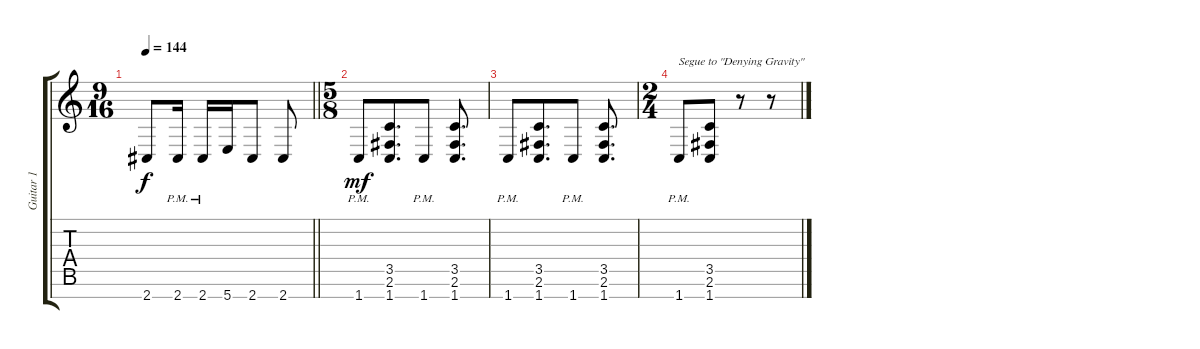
\track ("Guitar 1" "Guitar 1") {instrument distortionguitar}
\staff {score tabs}
\tuning (E4 B3 G3 D3 A2 E2 B1) {hide}
\ts (9 16)
\tempo 144
\clef g2
\barLineRight lightlight
\ks c
2.7.8{dy f} 2.7{pm}.16 2.7{pm}.16 5.7.16 2.7.8 2.7.8 |
\ts (5 8)
1.7{pm}.8{dy mf} (3.5 2.6 1.7).8{d} 1.7{pm}.8 (3.5 2.6 1.7).8{d} |
1.7{pm}.8 (3.5 2.6 1.7).8{d} 1.7{pm}.8 (3.5 2.6 1.7).8{d} |
\ts (2 4)
1.7{pm}.8{txt "Segue to \"Denying Gravity\""} (3.5 2.6 1.7).8 r.8 r.8
